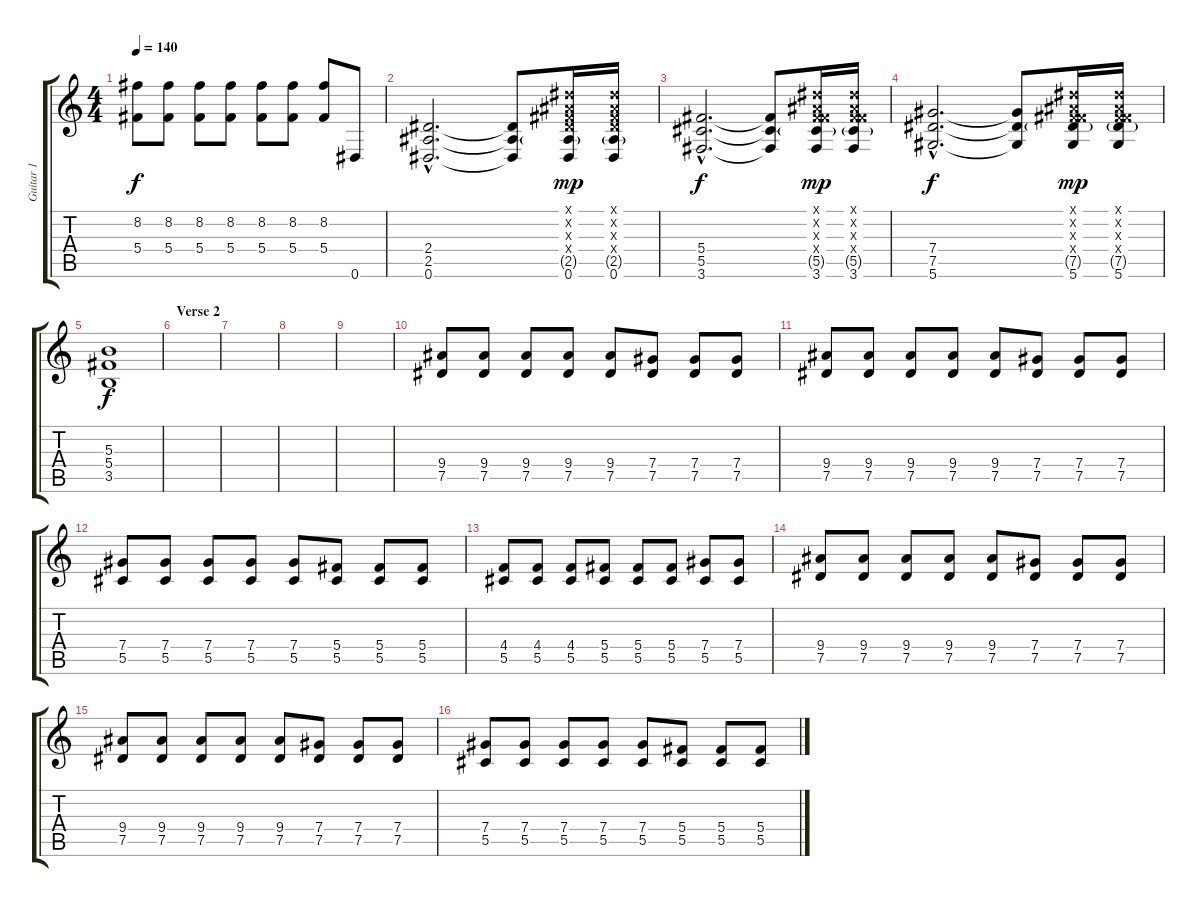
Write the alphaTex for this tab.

\track ("Guitar 1" "Guitar 1") {instrument distortionguitar}
\staff {score tabs}
\tuning (Eb4 Bb3 Gb3 Db3 Ab2 Eb2) {hide}
\ts (4 4)
\tempo 140
\clef g2
\ks c
(8.2 5.4).8{dy f} (8.2 5.4).8 (8.2 5.4).8 (8.2 5.4).8 (8.2 5.4).8 (8.2 5.4).8 (8.2 5.4).8 0.6.8 |
(2.4{hac} 2.5{hac} 0.6{hac}).2{d} (2.4{t} 2.5{t} 0.6{t}).8 (0.1{x} 0.2{x} 0.3{x} 2.4{x} 2.5{g} 0.6).16{dy mp} (0.1{x} 0.2{x} 0.3{x} 2.4{x} 2.5{g} 0.6).16 |
(5.4{hac} 5.5{hac} 3.6{hac}).2{d dy f} (5.4{t} 5.5{t} 3.6{t}).8 (0.1{x} 0.2{x} 0.3{x} 5.4{x} 5.5{g} 3.6).16{dy mp} (0.1{x} 0.2{x} 0.3{x} 5.4{x} 5.5{g} 3.6).16 |
(7.4{hac} 7.5{hac} 5.6{hac}).2{d dy f} (7.4{t} 7.5{t} 5.6{t}).8 (0.1{x} 0.2{x} 0.3{x} 5.4{x} 7.5{g} 5.6).16{dy mp} (0.1{x} 0.2{x} 0.3{x} 5.4{x} 7.5{g} 5.6).16 |
(5.3 5.4 3.5).1{dy f} |
\section ("" "Verse 2")
|
|
|
|
(9.4 7.5).8 (9.4 7.5).8 (9.4 7.5).8 (9.4 7.5).8 (9.4 7.5).8 (7.4 7.5).8 (7.4 7.5).8 (7.4 7.5).8 |
(9.4 7.5).8 (9.4 7.5).8 (9.4 7.5).8 (9.4 7.5).8 (9.4 7.5).8 (7.4 7.5).8 (7.4 7.5).8 (7.4 7.5).8 |
(7.4 5.5).8 (7.4 5.5).8 (7.4 5.5).8 (7.4 5.5).8 (7.4 5.5).8 (5.4 5.5).8 (5.4 5.5).8 (5.4 5.5).8 |
(4.4 5.5).8 (4.4 5.5).8 (4.4 5.5).8 (5.4 5.5).8 (5.4 5.5).8 (5.4 5.5).8 (7.4 5.5).8 (7.4 5.5).8 |
(9.4 7.5).8 (9.4 7.5).8 (9.4 7.5).8 (9.4 7.5).8 (9.4 7.5).8 (7.4 7.5).8 (7.4 7.5).8 (7.4 7.5).8 |
(9.4 7.5).8 (9.4 7.5).8 (9.4 7.5).8 (9.4 7.5).8 (9.4 7.5).8 (7.4 7.5).8 (7.4 7.5).8 (7.4 7.5).8 |
(7.4 5.5).8 (7.4 5.5).8 (7.4 5.5).8 (7.4 5.5).8 (7.4 5.5).8 (5.4 5.5).8 (5.4 5.5).8 (5.4 5.5).8
